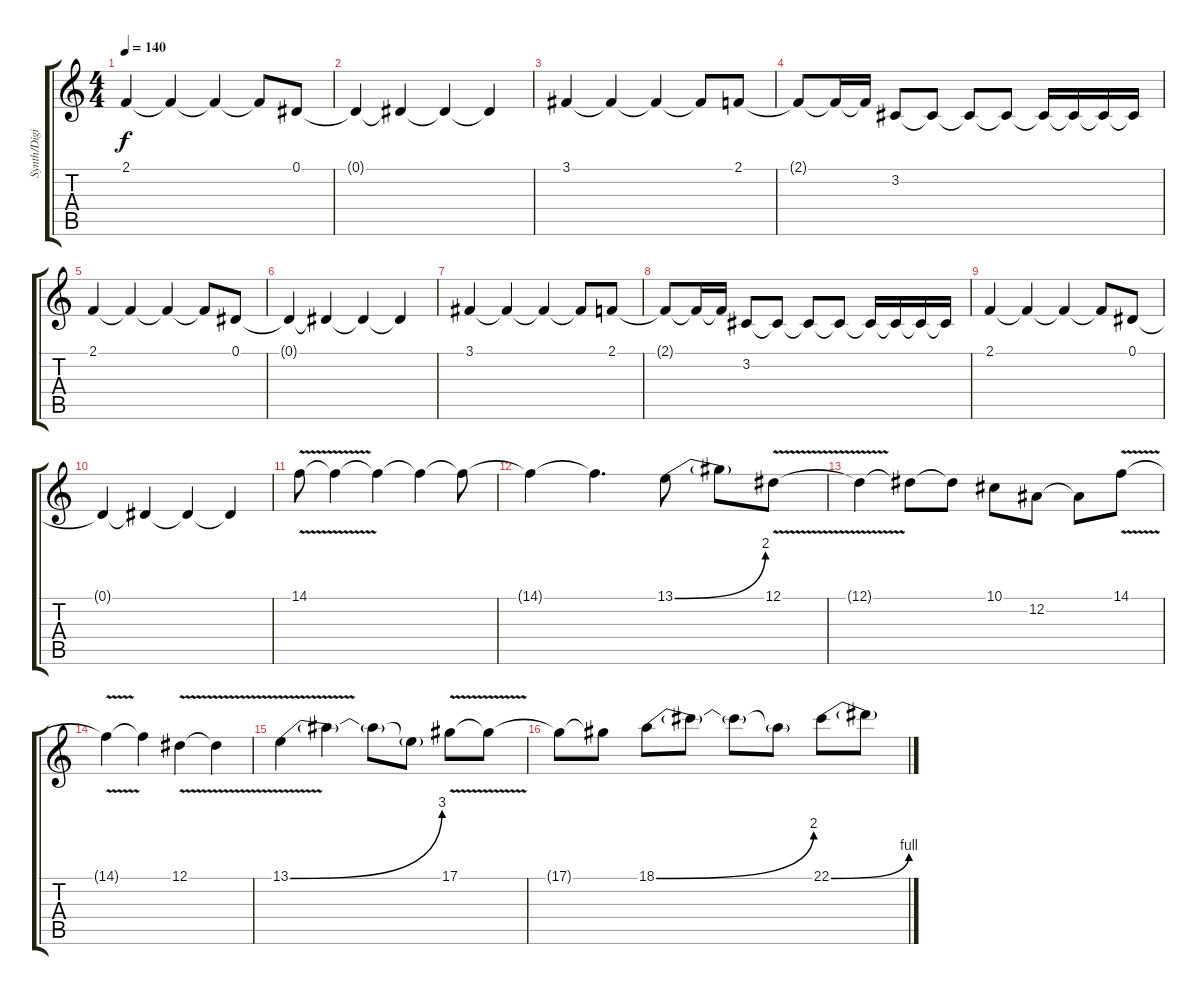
\track ("Synth/Digitech Whammy solo" "Synth/Digi") {instrument lead1square}
\staff {score tabs}
\tuning (Eb4 Bb3 Gb3 Db3 Ab2 Eb2) {hide}
\ts (4 4)
\tempo 140
\clef g2
\ks c
2.1.4{dy f} 2.1{t}.4 2.1{t}.4 2.1{t}.8 0.1.8 |
0.1{t}.4 0.1{t}.4 0.1{t}.4 0.1{t}.4 |
3.1.4 3.1{t}.4 3.1{t}.4 3.1{t}.8 2.1.8 |
2.1{t}.8 2.1{t}.16 2.1{t}.16 3.2.8 3.2{t}.8 3.2{t}.8 3.2{t}.8 3.2{t}.16 3.2{t}.16 3.2{t}.16 3.2{t}.16 |
2.1.4 2.1{t}.4 2.1{t}.4 2.1{t}.8 0.1.8 |
0.1{t}.4 0.1{t}.4 0.1{t}.4 0.1{t}.4 |
3.1.4 3.1{t}.4 3.1{t}.4 3.1{t}.8 2.1.8 |
2.1{t}.8 2.1{t}.16 2.1{t}.16 3.2.8 3.2{t}.8 3.2{t}.8 3.2{t}.8 3.2{t}.16 3.2{t}.16 3.2{t}.16 3.2{t}.16 |
2.1.4 2.1{t}.4 2.1{t}.4 2.1{t}.8 0.1.8 |
0.1{t}.4 0.1{t}.4 0.1{t}.4 0.1{t}.4 |
14.1{v}.8 14.1{t}.4 14.1{t}.4 14.1{t}.4 14.1{t}.8 |
14.1{t}.4 14.1{t}.4{d} 13.1{be (bend 0 0 60 8)}.8 13.1{t}.8 12.1{v}.8 |
12.1{t}.4 12.1{t}.8 12.1{t}.8 10.1.8 12.2.8 12.2{t}.8 14.1{v}.8 |
14.1{t}.4 14.1{t}.4 12.1{v}.4 12.1{t}.4 |
13.1{be (bend 0 0 60 12) v}.4 13.1{t}.4 13.1{t}.8 13.1{t}.8 17.1{v}.8 17.1{t}.8 |
17.1{t}.8 17.1{t}.8 18.1{be (bend 0 0 60 8)}.8 18.1{t}.8 18.1{t}.8 18.1{t}.8 22.1{be (bend 0 0 60 4)}.8 22.1{t}.8
